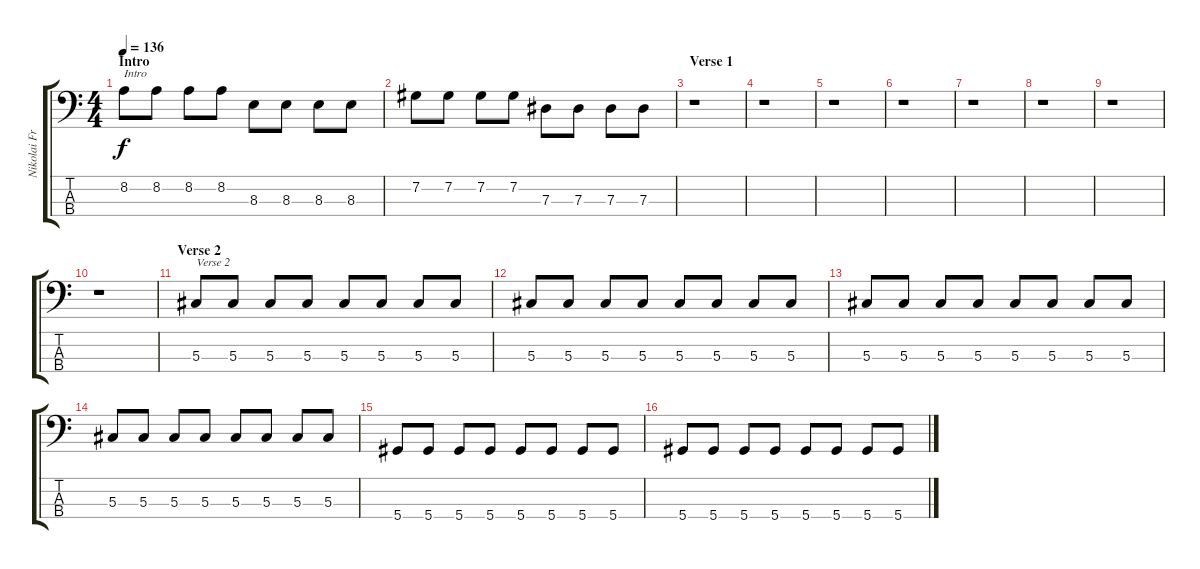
\track ("Nikolai Fraiture" "Nikolai Fr") {instrument electricbassfinger}
\staff {score tabs}
\tuning (Gb2 Db2 Ab1 Eb1) {hide}
\ts (4 4)
\section ("" "Intro")
\tempo 136
\clef f4
\ks c
8.2.8{txt "Intro" dy f instrument electricbassfinger} 8.2.8 8.2.8 8.2.8 8.3.8 8.3.8 8.3.8 8.3.8 |
7.2.8 7.2.8 7.2.8 7.2.8 7.3.8 7.3.8 7.3.8 7.3.8 |
\section ("" "Verse 1")
r.1 |
r.1 |
r.1 |
r.1 |
r.1 |
r.1 |
r.1 |
r.1 |
\section ("" "Verse 2")
5.3.8{txt "Verse 2"} 5.3.8 5.3.8 5.3.8 5.3.8 5.3.8 5.3.8 5.3.8 |
5.3.8 5.3.8 5.3.8 5.3.8 5.3.8 5.3.8 5.3.8 5.3.8 |
5.3.8 5.3.8 5.3.8 5.3.8 5.3.8 5.3.8 5.3.8 5.3.8 |
5.3.8 5.3.8 5.3.8 5.3.8 5.3.8 5.3.8 5.3.8 5.3.8 |
5.4.8 5.4.8 5.4.8 5.4.8 5.4.8 5.4.8 5.4.8 5.4.8 |
5.4.8 5.4.8 5.4.8 5.4.8 5.4.8 5.4.8 5.4.8 5.4.8
